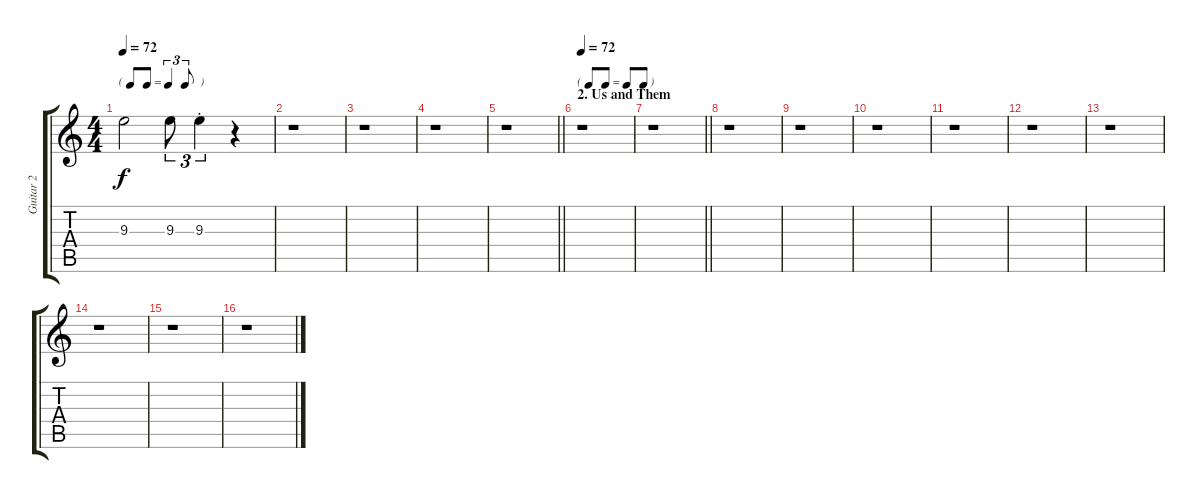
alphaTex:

\track ("Guitar 2" "Guitar 2") {instrument electricguitarjazz}
\staff {score tabs}
\tuning (E4 B3 G3 D3 A2 E2) {hide}
\ts (4 4)
\tf triplet8th
\tempo 72
\clef g2
\ks c
9.3.2{dy f} 9.3.8{tu (3 2)} 9.3{st}.4{tu (3 2)} r.4 |
r.1 |
r.1 |
r.1 |
\barLineRight lightlight
r.1 |
\tf none
\section ("" "2. Us and Them")
\tempo 72
r.1 |
\barLineRight lightlight
r.1 |
r.1 |
r.1 |
r.1 |
r.1 |
r.1 |
r.1 |
r.1 |
r.1 |
r.1
